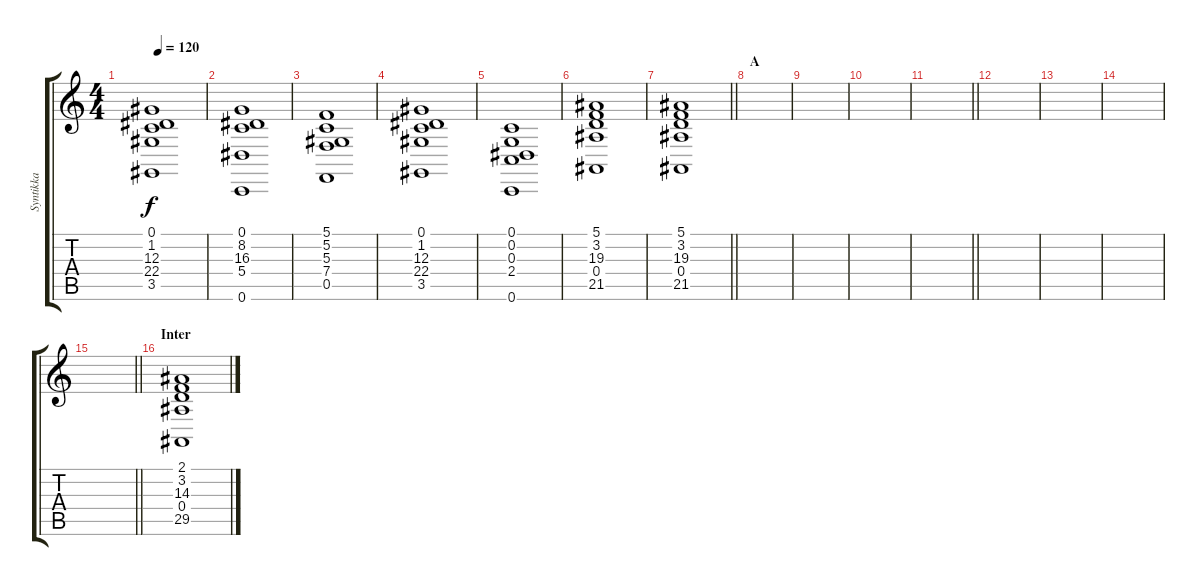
\track ("Syntikka" "Syntikka") {instrument stringensemble1}
\staff {score tabs}
\tuning (C4 G3 Eb3 Bb2 F2 C2) {hide}
\ts (4 4)
\tempo 120
\clef g2
\ks c
(0.1 1.2 12.3 22.4 3.5).1{dy f} |
(0.1 8.2 16.3 5.4 0.6).1 |
(5.1 5.2 5.3 7.4 0.5).1 |
(0.1 1.2 12.3 22.4 3.5).1 |
(0.1 0.2 0.3 2.4 0.6).1 |
(5.1 3.2 19.3 0.4 21.5).1 |
\barLineRight lightlight
(5.1 3.2 19.3 0.4 21.5).1 |
\section ("" "A")
|
|
|
\barLineRight lightlight
|
|
|
|
\barLineRight lightlight
|
\section ("" "Inter")
(2.1 3.2 14.3 0.4 29.5).1
